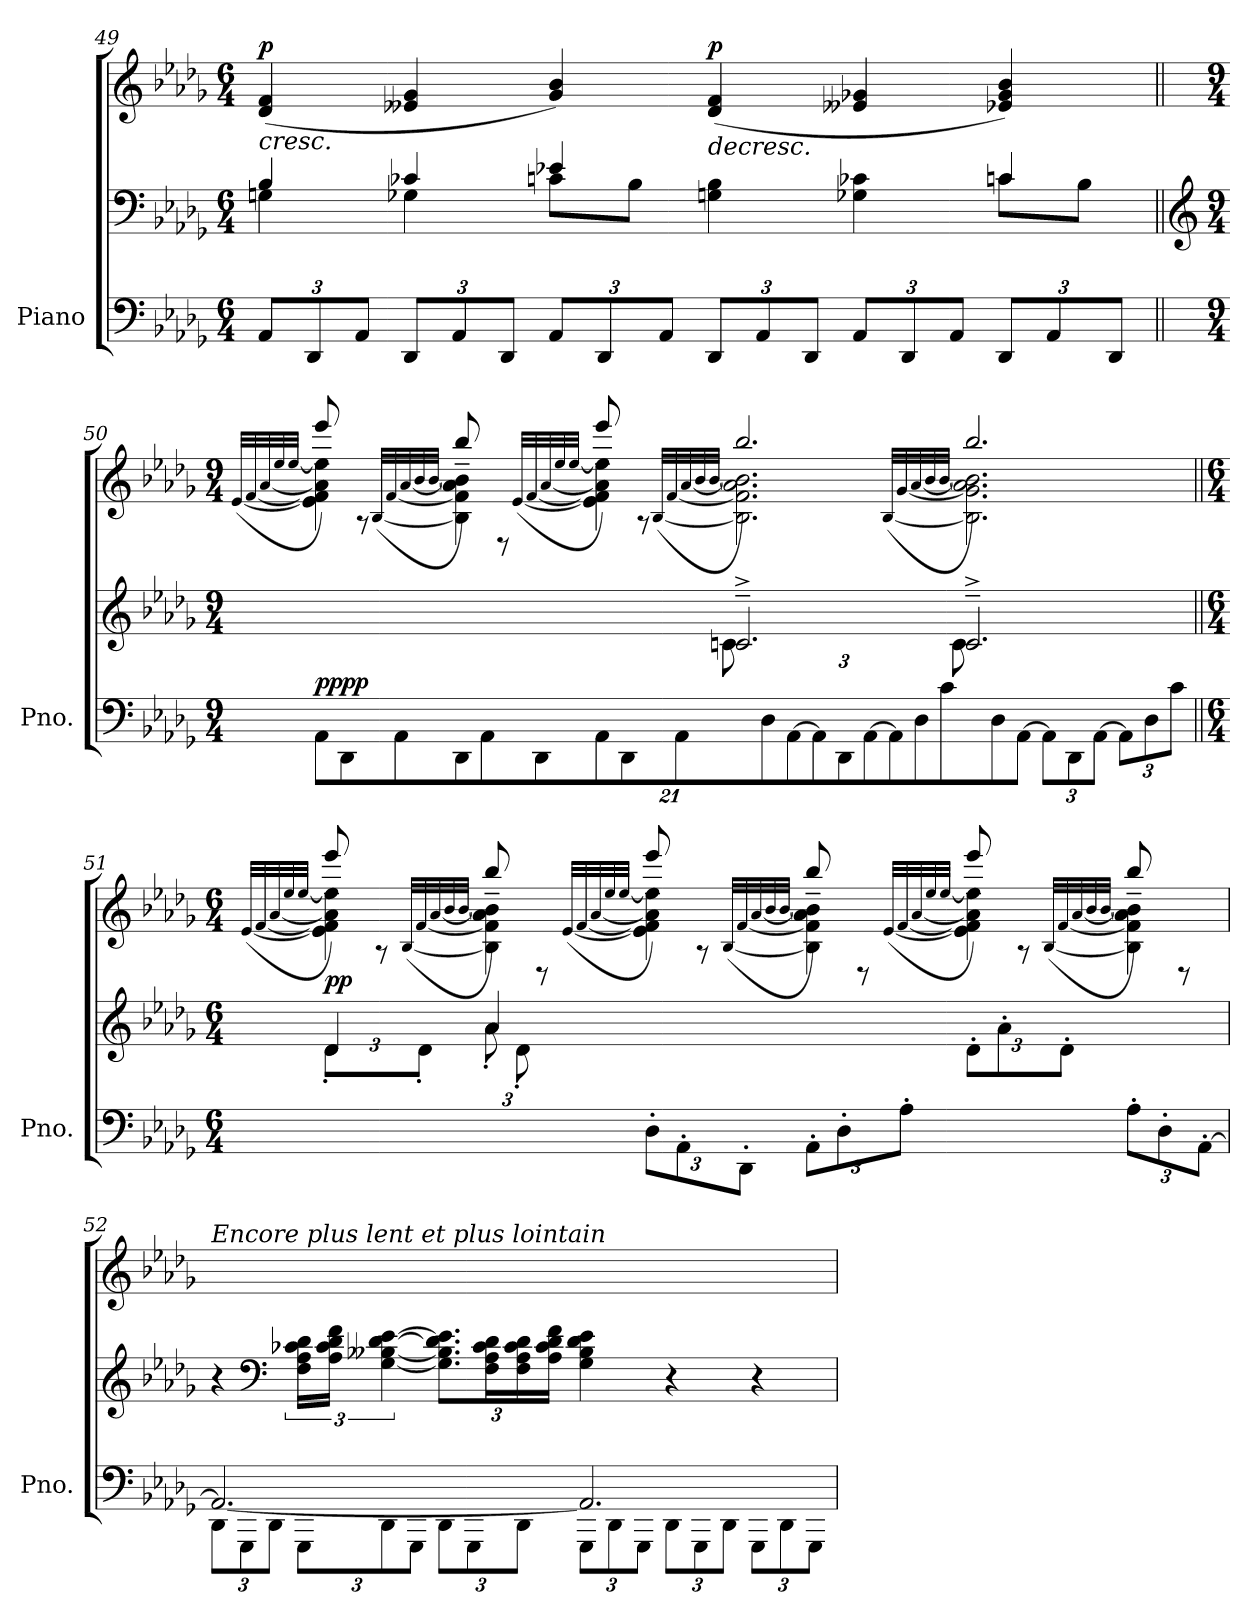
**kern	**kern	**kern	**dynam
*part1	*part1	*part1	*part1
*staff3	*staff2	*staff1	*staff1/2/3
*I"Piano	*	*	*
*I'Pno.	*	*	*
!!LO:LB:g=z
*clefF4	*clefF4	*clefG2	*
*k[b-e-a-d-g-]	*k[b-e-a-d-g-]	*k[b-e-a-d-g-]	*
*M6/4	*M6/4	*M6/4	*
*Xbrackettup	*	*	*
=49	=49	=49	=49
*	*^	*	*
!	!	!	!	!LO:HP:b
!	!	!	!	!LO:DY:n=1:a
12AA-/L	4Gn\	4B-/	(>4d-/ 4f/	< p
12DD-/	.	.	.	.
12AA-/J	.	.	.	.
12DD-/L	4G-X\	4c-X/	4e--X/ 4g-/	.
12AA-/	.	.	.	.
12DD-/J	.	.	.	.
12AA-/L	8cn\L	4e-X/	4g-/ 4b-/)	.
12DD-/	.	.	.	.
.	8B-\J	.	.	.
12AA-/J	.	.	.	.
!	!	!	!	!LO:HP:b
!	!	!	!	!LO:DY:n=2:a
12DD-/L	4Gn\ 4B-\	2ryy	(>4d-/ 4f/	> p
12AA-/	.	.	.	.
12DD-/J	.	.	.	.
12AA-/L	4G-X\ 4c-X\	.	4e--X/ 4g-X/	.
12DD-/	.	.	.	.
12AA-/J	.	.	.	.
12DD-/L	8cn\L	4c/	4e-X/ 4g-/ 4b-/)	.
12AA-/	.	.	.	.
.	8B-\J	.	.	.
12DD-/J	.	.	.	.
*	*v	*v	*	*
.	.	.	[
=50||	=50||	=50||	=50||
*	*clefG2	*	*
*M9/4	*M9/4	*M9/4	*
.	.	(>[32qe-/LLL	.
.	.	[32qf/	.
.	.	[32qa-/	.
.	.	32qee-/	.
.	.	[32qee-/JJJ	.
*	*^	*^	*
!	!	!	!	!	!LO:DY:a=3
!	!	!	!	!	!LO:DY:n=1:b
12AA-/L	2.ryy	2.ryy	4e-\] 4f\] 4a-\] 4ee-\]	8eee-~>/)	pp pp
12DD-/	.	.	.	.	.
.	.	.	.	8r	.
12AA-/J	.	.	.	.	.
.	.	.	(>[32qB-/LLL	.	.
.	.	.	[32qf/	.	.
.	.	.	[32qa-/	.	.
.	.	.	32qb-/	.	.
.	.	.	[32qb-/JJJ	.	.
12DD-/L	.	.	4B-\] 4f\] 4a-\] 4b-\]	8bb-~>/)	.
12AA-/	.	.	.	.	.
.	.	.	.	8r	.
12DD-/J	.	.	.	.	.
.	.	.	(>[32qe-/LLL	.	.
.	.	.	[32qf/	.	.
.	.	.	[32qa-/	.	.
.	.	.	32qee-/	.	.
.	.	.	[32qee-/JJJ	.	.
12AA-/L	.	.	4e-\] 4f\] 4a-\] 4ee-\]	8eee-~>/)	.
12DD-/	.	.	.	.	.
.	.	.	.	8r	.
12AA-/J	.	.	.	.	.
.	.	.	(>[32qB-/LLL	.	.
.	.	.	[32qf/	.	.
.	.	.	[32qa-/	.	.
.	.	.	32qb-/	.	.
.	.	.	[32qb-/JJJ	.	.
*	*	*Xbrackettup	*	*	*
12ryy	2.cn~>^>/	12c\L	2.B-\] 2.f\] 2.a-\] 2.b-\]	2.bb-/)	.
12D-\	.	3%2ryy	.	.	.
[12AA-\J	.	.	.	.	.
12AA-\L]	.	.	.	.	.
12DD-\	.	.	.	.	.
[12AA-\J	.	.	.	.	.
12AA-\L]	.	.	.	.	.
12D-\	.	.	.	.	.
12c\J	.	.	.	.	.
.	.	.	(>[32qB-/LLL	.	.
.	.	.	[32qg-/	.	.
.	.	.	[32qa-/	.	.
.	.	.	32qb-/	.	.
.	.	.	[32qb-/JJJ	.	.
12ryy	2.c~>^>/	12c\L	2.B-\] 2.g-\] 2.a-\] 2.b-\]	2.bb-/)	]
12D-\	.	3%2ryy	.	.	.
[12AA-\J	.	.	.	.	.
12AA-\L]	.	.	.	.	.
12DD-\	.	.	.	.	.
[12AA-\J	.	.	.	.	.
12AA-\L]	.	.	.	.	.
12D-\	.	.	.	.	.
12c\J	.	.	.	.	.
!!LO:LB:g=z	!!
=51||	=51||	=51||	=51||	=51||	=51||
*M6/4	*M6/4	*	*M6/4	*	*
.	.	.	(>[32qe-/LLL	.	.
.	.	.	[32qf/	.	.
.	.	.	[32qa-/	.	.
.	.	.	32qee-/	.	.
.	.	.	[32qee-/JJJ	.	.
!	!	!	!	!	!LO:DY:b
12ryy	4d-/	12d-'<\L	4e-\] 4f\] 4a-\] 4ee-\]	8eee-~>/)	pp
12A-'<\	.	12ryy	.	.	.
.	.	.	.	8r	.
4ryy	.	12d-'<\J	.	.	.
.	.	.	(>[32qB-/LLL	.	.
.	.	.	[32qf/	.	.
.	.	.	[32qa-/	.	.
.	.	.	32qb-/	.	.
.	.	.	[32qb-/JJJ	.	.
.	4a-/	12a-'<\L	4B-\] 4f\] 4a-\] 4b-\]	8bb-~>/)	.
.	.	12d-'<\	.	.	.
.	.	.	.	8r	.
12B-'<\J	.	12%13ryy	.	.	.
.	.	.	(>[32qe-/LLL	.	.
.	.	.	[32qf/	.	.
.	.	.	[32qa-/	.	.
.	.	.	32qee-/	.	.
.	.	.	[32qee-/JJJ	.	.
12D-'<\L	4ryy	.	4e-\] 4f\] 4a-\] 4ee-\]	8eee-~>/)	.
12AA-'<\	.	.	.	.	.
.	.	.	.	8r	.
12DD-'<\J	.	.	.	.	.
.	.	.	(>[32qB-/LLL	.	.
.	.	.	[32qf/	.	.
.	.	.	[32qa-/	.	.
.	.	.	32qb-/	.	.
.	.	.	[32qb-/JJJ	.	.
12AA-'<\L	4ryy	.	4B-\] 4f\] 4a-\] 4b-\]	8bb-~>/)	.
12D-'<\	.	.	.	.	.
.	.	.	.	8r	.
12A-'<\J	.	.	.	.	.
.	.	.	(>[32qe-/LLL	.	.
.	.	.	[32qf/	.	.
.	.	.	[32qa-/	.	.
.	.	.	32qee-/	.	.
.	.	.	[32qee-/JJJ	.	.
4ryy	12d-'<\L	.	4e-\] 4f\] 4a-\] 4ee-\]	8eee-~>/)	.
.	12a-'<\	.	.	.	.
.	.	.	.	8r	.
.	12d-'<\J	.	.	.	.
.	.	.	(>[32qB-/LLL	.	.
.	.	.	[32qf/	.	.
.	.	.	[32qa-/	.	.
.	.	.	32qb-/	.	.
.	.	.	[32qb-/JJJ	.	.
12A-'<\L	4ryy	.	4B-\] 4f\] 4a-\] 4b-\]	8bb-~>/)	.
12D-'<\	.	.	.	.	.
.	.	.	.	8r	.
[12AA-'<\J	.	.	.	.	.
*	*v	*v	*	*	*
*	*	*v	*v	*
!!LO:LB:g=z
=52	=52	=52	=52
*^	*	*	*
!	!	!	!LO:TX:i:t=Encore plus lent et plus lointain	!
12DD-\L	2.AA-/_	4r	1.ryy	.
12GGG-\	.	.	.	.
12DD-\J	.	.	.	.
*	*	*clefF4	*	*
*	*	*brackettup	*	*
12GGG-\L	.	24F\ 24A-\ 24c-X\ 24d-\LL	.	.
.	.	24A-\ 24c-\ 24d-\ 24f\JJ	.	.
12DD-\	.	[6G-\ [6B--X\ [6d-\ [6e-\	.	.
12GGG-\J	.	.	.	.
*	*	*Xbrackettup	*	*
12DD-\L	.	12.G-\] 12.B--\] 12.d-\] 12.e-\]L	.	.
12GGG-\	.	.	.	.
.	.	24F\ 24A-\ 24c-\ 24d-\L	.	.
12DD-\J	.	24F\ 24A-\ 24c-\ 24d-\	.	.
.	.	24A-\ 24c-\ 24d-\ 24f\JJ	.	.
12GGG-\L	2.AA-/]	4G-\ 4B--\ 4d-\ 4e-\	.	.
12DD-\	.	.	.	.
12GGG-\J	.	.	.	.
12DD-\L	.	4r	.	.
12GGG-\	.	.	.	.
12DD-\J	.	.	.	.
12GGG-\L	.	4r	.	.
12DD-\	.	.	.	.
12GGG-\J	.	.	.	.
*v	*v	*	*	*
=	=	=	=
*-	*-	*-	*-
